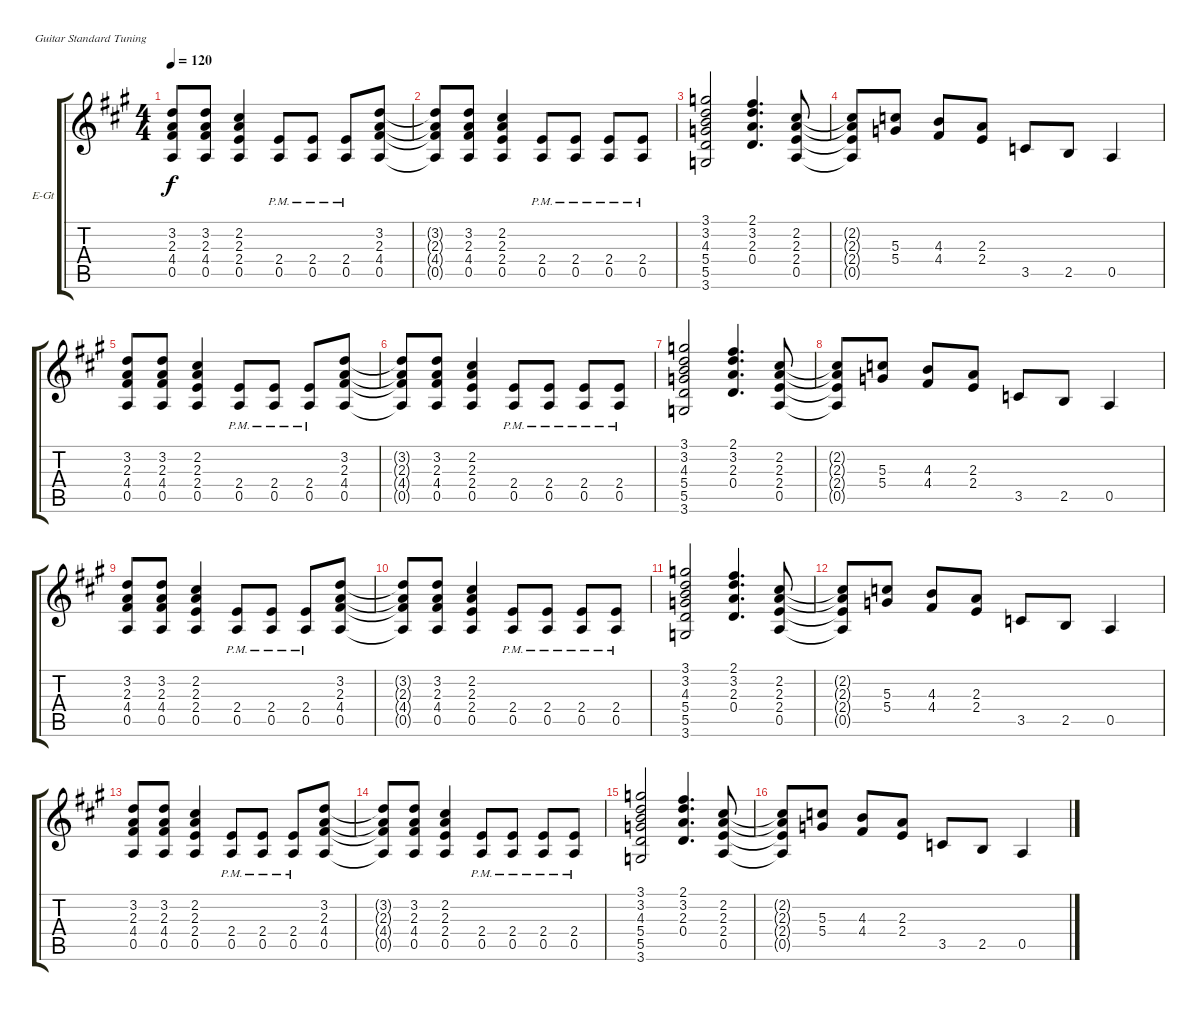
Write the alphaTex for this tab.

\bracketExtendMode groupsimilarinstruments
\firstSystemTrackNameOrientation horizontal
\otherSystemsTrackNameOrientation horizontal
\track ("Guitar" "E-Gt") {instrument overdrivenguitar}
\staff {score tabs}
\tuning (E4 B3 G3 D3 A2 E2)
\ts (4 4)
\tempo 120
\clef g2
\scale
1.07062
\ks a
(3.2 2.3 4.4 0.5).8{dy f} (3.2 2.3 4.4 0.5).8 (2.2 2.3 2.4 0.5).4 (0.5{pm} 2.4{pm}).8 (0.5{pm} 2.4{pm}).8 (0.5{pm} 2.4{pm}).8 (3.2 2.3 4.4 0.5).8 |
\scale
0.929382 (3.2{t} 2.3{t} 4.4{t} 0.5{t}).8 (3.2 2.3 4.4 0.5).8 (2.2 2.3 2.4 0.5).4 (0.5{pm} 2.4{pm}).8 (0.5{pm} 2.4{pm}).8 (0.5{pm} 2.4{pm}).8 (0.5{pm} 2.4{pm}).8 |
\scale
1.07062 (3.1 3.2 4.3 5.4 5.5 3.6).2 (2.1 3.2 2.3 0.4).4{d} (2.2 2.3 2.4 0.5).8 |
\scale
0.929382 (2.2{t} 2.3{t} 2.4{t} 0.5{t}).8 (5.4 5.3).8 (4.4 4.3).8 (2.4 2.3).8 3.5.8 2.5.8 0.5.4 |
\scale
1.07062 (3.2 2.3 4.4 0.5).8 (3.2 2.3 4.4 0.5).8 (2.2 2.3 2.4 0.5).4 (0.5{pm} 2.4{pm}).8 (0.5{pm} 2.4{pm}).8 (0.5{pm} 2.4{pm}).8 (3.2 2.3 4.4 0.5).8 |
\scale
0.929382 (3.2{t} 2.3{t} 4.4{t} 0.5{t}).8 (3.2 2.3 4.4 0.5).8 (2.2 2.3 2.4 0.5).4 (0.5{pm} 2.4{pm}).8 (0.5{pm} 2.4{pm}).8 (0.5{pm} 2.4{pm}).8 (0.5{pm} 2.4{pm}).8 |
\scale
1.07062 (3.1 3.2 4.3 5.4 5.5 3.6).2 (2.1 3.2 2.3 0.4).4{d} (2.2 2.3 2.4 0.5).8 |
\scale
0.929382 (2.2{t} 2.3{t} 2.4{t} 0.5{t}).8 (5.4 5.3).8 (4.4 4.3).8 (2.4 2.3).8 3.5.8 2.5.8 0.5.4 |
\scale
1.07062 (3.2 2.3 4.4 0.5).8 (3.2 2.3 4.4 0.5).8 (2.2 2.3 2.4 0.5).4 (0.5{pm} 2.4{pm}).8 (0.5{pm} 2.4{pm}).8 (0.5{pm} 2.4{pm}).8 (3.2 2.3 4.4 0.5).8 |
\scale
0.929382 (3.2{t} 2.3{t} 4.4{t} 0.5{t}).8 (3.2 2.3 4.4 0.5).8 (2.2 2.3 2.4 0.5).4 (0.5{pm} 2.4{pm}).8 (0.5{pm} 2.4{pm}).8 (0.5{pm} 2.4{pm}).8 (0.5{pm} 2.4{pm}).8 |
\scale
1.07062 (3.1 3.2 4.3 5.4 5.5 3.6).2 (2.1 3.2 2.3 0.4).4{d} (2.2 2.3 2.4 0.5).8 |
\scale
0.929382 (2.2{t} 2.3{t} 2.4{t} 0.5{t}).8 (5.4 5.3).8 (4.4 4.3).8 (2.4 2.3).8 3.5.8 2.5.8 0.5.4 |
\scale
1.07062 (3.2 2.3 4.4 0.5).8 (3.2 2.3 4.4 0.5).8 (2.2 2.3 2.4 0.5).4 (0.5{pm} 2.4{pm}).8 (0.5{pm} 2.4{pm}).8 (0.5{pm} 2.4{pm}).8 (3.2 2.3 4.4 0.5).8 |
\scale
0.929382 (3.2{t} 2.3{t} 4.4{t} 0.5{t}).8 (3.2 2.3 4.4 0.5).8 (2.2 2.3 2.4 0.5).4 (0.5{pm} 2.4{pm}).8 (0.5{pm} 2.4{pm}).8 (0.5{pm} 2.4{pm}).8 (0.5{pm} 2.4{pm}).8 |
\scale
1.07062 (3.1 3.2 4.3 5.4 5.5 3.6).2 (2.1 3.2 2.3 0.4).4{d} (2.2 2.3 2.4 0.5).8 |
\scale
0.929382 (2.2{t} 2.3{t} 2.4{t} 0.5{t}).8 (5.4 5.3).8 (4.4 4.3).8 (2.4 2.3).8 3.5.8 2.5.8 0.5.4
